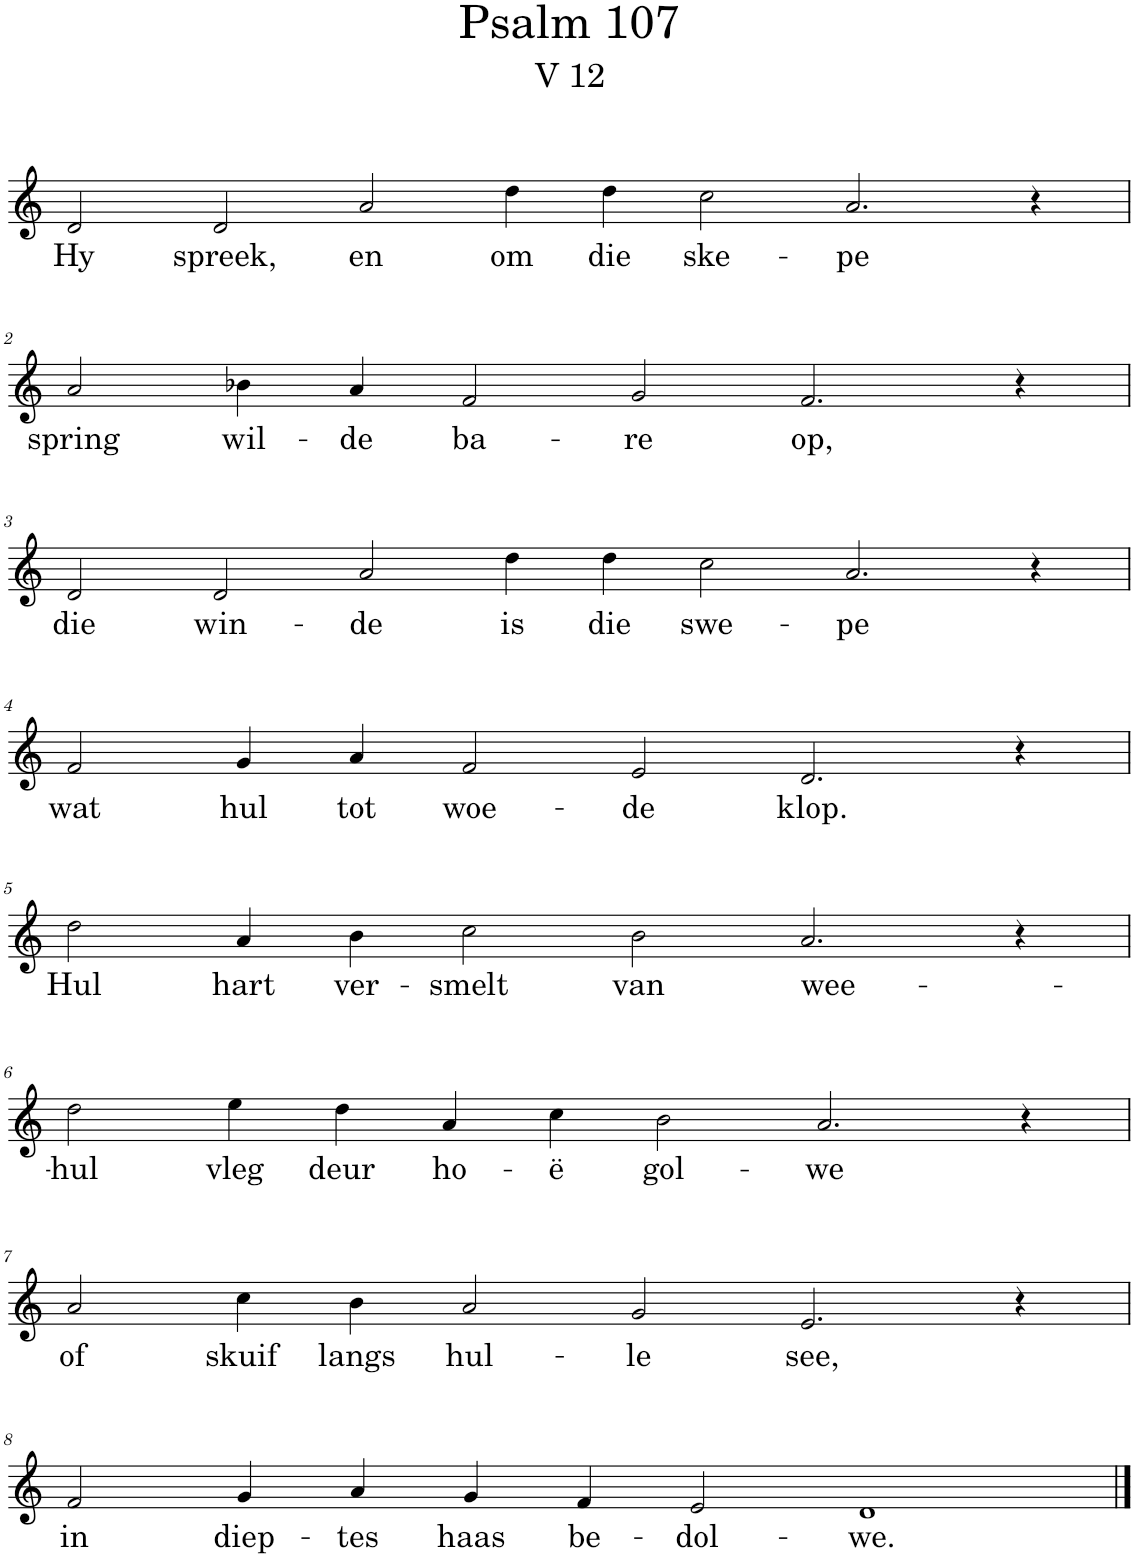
**kern	**text
*part1	*part1
*staff1	*staff1
*I"Pipe Organ	*
*I'Org.	*
*clefG2	*
*k[]	*
*M14/4	*
=1	=1
!	!LO:LY:b
2d/	Hy
!	!LO:LY:b
2d/	spreek,
!	!LO:LY:b
2a/	en
!	!LO:LY:b
4dd\	om
!	!LO:LY:b
4dd\	die
!	!LO:LY:b
2cc\	ske-
!	!LO:LY:b
2.a/	-pe
4r	.
!!LO:LB:g=z
=2	=2
*M12/4	*
!	!LO:LY:b
2a/	spring
!	!LO:LY:b
4b-X\	wil-
!	!LO:LY:b
4a/	-de
!	!LO:LY:b
2f/	ba-
!	!LO:LY:b
2g/	-re
!	!LO:LY:b
2.f/	op,
4r	.
!!LO:LB:g=z
=3	=3
*M14/4	*
!	!LO:LY:b
2d/	die
!	!LO:LY:b
2d/	win-
!	!LO:LY:b
2a/	-de
!	!LO:LY:b
4dd\	is
!	!LO:LY:b
4dd\	die
!	!LO:LY:b
2cc\	swe-
!	!LO:LY:b
2.a/	-pe
4r	.
!!LO:LB:g=z
=4	=4
*M12/4	*
!	!LO:LY:b
2f/	wat
!	!LO:LY:b
4g/	hul
!	!LO:LY:b
4a/	tot
!	!LO:LY:b
2f/	woe-
!	!LO:LY:b
2e/	-de
!	!LO:LY:b
2.d/	klop.
4r	.
!!LO:LB:g=z
=5	=5
!	!LO:LY:b
2dd\	Hul
!	!LO:LY:b
4a/	hart
!	!LO:LY:b
4b\	ver-
!	!LO:LY:b
2cc\	-smelt
!	!LO:LY:b
2b\	van
!	!LO:LY:b
2.a/	wee-
4r	.
!!LO:LB:g=z
=6	=6
!	!LO:LY:b
2dd\	-hul
!	!LO:LY:b
4ee\	vleg
!	!LO:LY:b
4dd\	deur
!	!LO:LY:b
4a/	ho-
!	!LO:LY:b
4cc\	-ë
!	!LO:LY:b
2b\	gol-
!	!LO:LY:b
2.a/	-we
4r	.
!!LO:LB:g=z
=7	=7
!	!LO:LY:b
2a/	of
!	!LO:LY:b
4cc\	skuif
!	!LO:LY:b
4b\	langs
!	!LO:LY:b
2a/	hul-
!	!LO:LY:b
2g/	-le
!	!LO:LY:b
2.e/	see,
4r	.
!!LO:LB:g=z
=8	=8
!	!LO:LY:b
2f/	in
!	!LO:LY:b
4g/	diep-
!	!LO:LY:b
4a/	-tes
!	!LO:LY:b
4g/	haas
!	!LO:LY:b
4f/	be-
!	!LO:LY:b
2e/	-dol-
!	!LO:LY:b
1d	-we.
==	==
*-	*-
